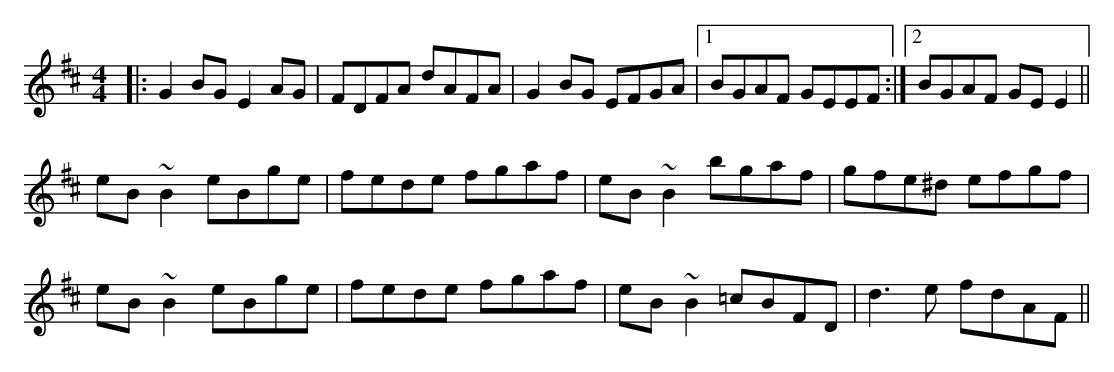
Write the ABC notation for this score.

X:1
M:4/4
K:Edor
|:G2BG E2AG|FDFA dAFA|G2BG EFGA|1 BGAF GEEF:|2 BGAF GE E2||
eB~B2 eBge|fede fgaf|eB~B2 bgaf|gfe^d efgf|
eB~B2 eBge|fede fgaf|eB~B2 =cBFD|d3e fdAF||
